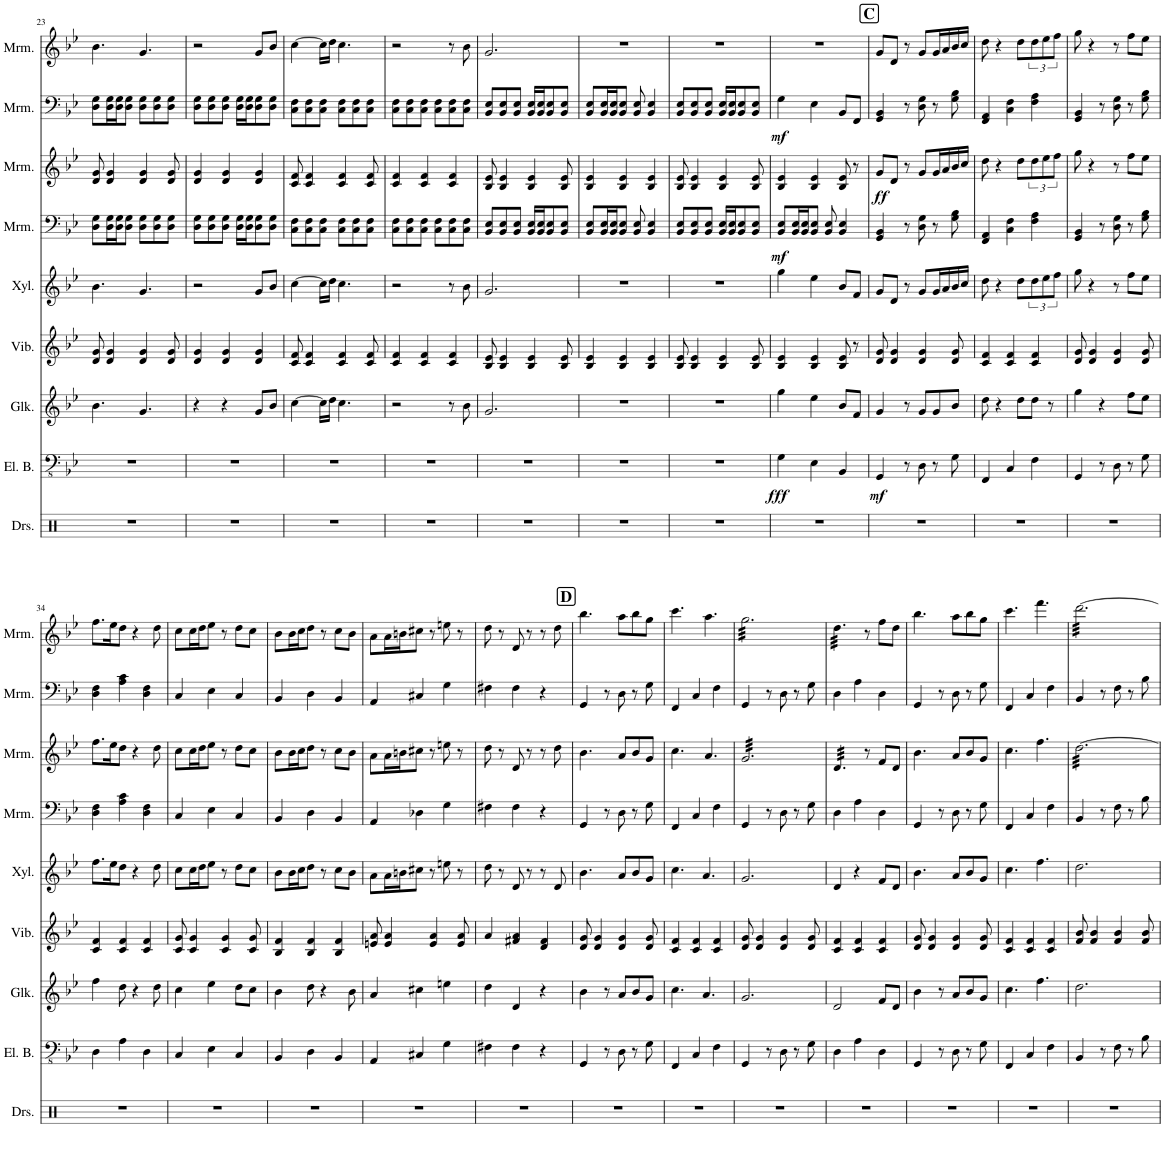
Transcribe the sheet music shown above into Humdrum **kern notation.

**kern	**kern	**dynam	**kern	**kern	**kern	**kern	**dynam	**kern	**dynam	**kern	**dynam	**kern
*part9	*part8	*part8	*part7	*part6	*part5	*part4	*part4	*part3	*part3	*part2	*part2	*part1
*staff9	*staff8	*staff8	*staff7	*staff6	*staff5	*staff4	*staff4	*staff3	*staff3	*staff2	*staff2	*staff1
*I"Drumset	*I"Electric Bass	*	*I"Glockenspiel	*I"Vibraphone	*I"Xylophone	*I"Marimba	*	*I"Marimba	*	*I"Marimba	*	*I"Marimba
*I'Drs.	*I'El. B.	*	*I'Glk.	*I'Vib.	*I'Xyl.	*I'Mrm.	*	*I'Mrm.	*	*I'Mrm.	*	*I'Mrm.
!!LO:PB:g=z
*clefX	*clefFv4	*	*clefG2	*clefG2	*clefG2	*clefF4	*	*clefG2	*	*clefF4	*	*clefG2
*	*	*	*Trd-14c-24	*	*Trd-7c-12	*	*	*	*	*	*	*
*k[]	*k[b-e-]	*	*k[b-e-]	*k[b-e-]	*k[b-e-]	*k[b-e-]	*	*k[b-e-]	*	*k[b-e-]	*	*k[b-e-]
*M6/8	*M6/8	*	*M6/8	*M6/8	*M6/8	*M6/8	*	*M6/8	*	*M6/8	*	*M6/8
=23	=23	=23	=23	=23	=23	=23	=23	=23	=23	=23	=23	=23
2.r	2.r	.	4.b-\	8d/ 8g/	4.b-\	8D\ 8G\L	.	8d/ 8g/	.	8D\ 8G\L	.	4.b-\
.	.	.	.	4d/ 4g/	.	16D\ 16G\L	.	4d/ 4g/	.	16D\ 16G\L	.	.
.	.	.	.	.	.	16D\ 16G\J	.	.	.	16D\ 16G\J	.	.
.	.	.	.	.	.	8D\ 8G\J	.	.	.	8D\ 8G\J	.	.
.	.	.	4.g/	4d/ 4g/	4.g/	8D\ 8G\L	.	4d/ 4g/	.	8D\ 8G\L	.	4.g/
.	.	.	.	.	.	8D\ 8G\	.	.	.	8D\ 8G\	.	.
.	.	.	.	8d/ 8g/	.	8D\ 8G\J	.	8d/ 8g/	.	8D\ 8G\J	.	.
=24	=24	=24	=24	=24	=24	=24	=24	=24	=24	=24	=24	=24
2.r	2.r	.	4r	4d/ 4g/	2r	8D\ 8G\L	.	4d/ 4g/	.	8D\ 8G\L	.	2r
.	.	.	.	.	.	8D\ 8G\	.	.	.	8D\ 8G\	.	.
.	.	.	4r	4d/ 4g/	.	8D\ 8G\J	.	4d/ 4g/	.	8D\ 8G\J	.	.
.	.	.	.	.	.	16D\ 16G\LL	.	.	.	16D\ 16G\LL	.	.
.	.	.	.	.	.	16D\ 16G\J	.	.	.	16D\ 16G\J	.	.
.	.	.	8g/L	4d/ 4g/	8g/L	8D\ 8G\	.	4d/ 4g/	.	8D\ 8G\	.	8g/L
.	.	.	8b-/J	.	8b-/J	8D\ 8G\J	.	.	.	8D\ 8G\J	.	8b-/J
=25	=25	=25	=25	=25	=25	=25	=25	=25	=25	=25	=25	=25
2.r	2.r	.	[4cc\	8c/ 8f/	[4cc\	8C\ 8F\L	.	8c/ 8f/	.	8C\ 8F\L	.	[4cc\
.	.	.	.	4c/ 4f/	.	8C\ 8F\	.	4c/ 4f/	.	8C\ 8F\	.	.
.	.	.	16cc\LL]	.	16cc\LL]	8C\ 8F\J	.	.	.	8C\ 8F\J	.	16cc\LL]
.	.	.	16dd\JJ	.	16dd\JJ	.	.	.	.	.	.	16dd\JJ
.	.	.	4.cc\	4c/ 4f/	4.cc\	8C\ 8F\L	.	4c/ 4f/	.	8C\ 8F\L	.	4.cc\
.	.	.	.	.	.	8C\ 8F\	.	.	.	8C\ 8F\	.	.
.	.	.	.	8c/ 8f/	.	8C\ 8F\J	.	8c/ 8f/	.	8C\ 8F\J	.	.
=26	=26	=26	=26	=26	=26	=26	=26	=26	=26	=26	=26	=26
2.r	2.r	.	2r	4c/ 4f/	2r	8C\ 8F\L	.	4c/ 4f/	.	8C\ 8F\L	.	2r
.	.	.	.	.	.	8C\ 8F\	.	.	.	8C\ 8F\	.	.
.	.	.	.	4c/ 4f/	.	8C\ 8F\J	.	4c/ 4f/	.	8C\ 8F\J	.	.
.	.	.	.	.	.	8C\ 8F\L	.	.	.	8C\ 8F\L	.	.
.	.	.	8r	4c/ 4f/	8r	8C\ 8F\	.	4c/ 4f/	.	8C\ 8F\	.	8r
.	.	.	8b-\	.	8b-\	8C\ 8F\J	.	.	.	8C\ 8F\J	.	8b-\
=27	=27	=27	=27	=27	=27	=27	=27	=27	=27	=27	=27	=27
2.r	2.r	.	2.g/	8B-/ 8e-/	2.g/	8BB-/ 8E-/L	.	8B-/ 8e-/	.	8BB-/ 8E-/L	.	2.g/
.	.	.	.	4B-/ 4e-/	.	8BB-/ 8E-/	.	4B-/ 4e-/	.	8BB-/ 8E-/	.	.
.	.	.	.	.	.	8BB-/ 8E-/J	.	.	.	8BB-/ 8E-/J	.	.
.	.	.	.	4B-/ 4e-/	.	16BB-/ 16E-/LL	.	4B-/ 4e-/	.	16BB-/ 16E-/LL	.	.
.	.	.	.	.	.	16BB-/ 16E-/J	.	.	.	16BB-/ 16E-/J	.	.
.	.	.	.	.	.	8BB-/ 8E-/	.	.	.	8BB-/ 8E-/	.	.
.	.	.	.	8B-/ 8e-/	.	8BB-/ 8E-/J	.	8B-/ 8e-/	.	8BB-/ 8E-/J	.	.
=28	=28	=28	=28	=28	=28	=28	=28	=28	=28	=28	=28	=28
2.r	2.r	.	2.r	4B-/ 4e-/	2.r	8BB-/ 8E-/L	.	4B-/ 4e-/	.	8BB-/ 8E-/L	.	2.r
.	.	.	.	.	.	16BB-/ 16E-/L	.	.	.	16BB-/ 16E-/L	.	.
.	.	.	.	.	.	16BB-/ 16E-/J	.	.	.	16BB-/ 16E-/J	.	.
.	.	.	.	4B-/ 4e-/	.	8BB-/ 8E-/J	.	4B-/ 4e-/	.	8BB-/ 8E-/J	.	.
.	.	.	.	.	.	8BB-/ 8E-/	.	.	.	8BB-/ 8E-/	.	.
.	.	.	.	4B-/ 4e-/	.	4BB-/ 4E-/	.	4B-/ 4e-/	.	4BB-/ 4E-/	.	.
=29	=29	=29	=29	=29	=29	=29	=29	=29	=29	=29	=29	=29
2.r	2.r	.	2.r	8B-/ 8e-/	2.r	8BB-/ 8E-/L	.	8B-/ 8e-/	.	8BB-/ 8E-/L	.	2.r
.	.	.	.	4B-/ 4e-/	.	8BB-/ 8E-/	.	4B-/ 4e-/	.	8BB-/ 8E-/	.	.
.	.	.	.	.	.	8BB-/ 8E-/J	.	.	.	8BB-/ 8E-/J	.	.
.	.	.	.	4B-/ 4e-/	.	16BB-/ 16E-/LL	.	4B-/ 4e-/	.	16BB-/ 16E-/LL	.	.
.	.	.	.	.	.	16BB-/ 16E-/J	.	.	.	16BB-/ 16E-/J	.	.
.	.	.	.	.	.	8BB-/ 8E-/	.	.	.	8BB-/ 8E-/	.	.
.	.	.	.	8B-/ 8e-/	.	8BB-/ 8E-/J	.	8B-/ 8e-/	.	8BB-/ 8E-/J	.	.
=30	=30	=30	=30	=30	=30	=30	=30	=30	=30	=30	=30	=30
!	!	!LO:DY:b	!	!	!	!	!LO:DY:b	!	!	!	!LO:DY:b	!
2.r	4GG\	fff	4gg\	4B-/ 4e-/	4gg\	8BB-/ 8E-/L	mf	4B-/ 4e-/	.	4G\	mf	2.r
.	.	.	.	.	.	16BB-/ 16E-/L	.	.	.	.	.	.
.	.	.	.	.	.	16BB-/ 16E-/J	.	.	.	.	.	.
.	4EE-\	.	4ee-\	4B-/ 4e-/	4ee-\	8BB-/ 8E-/J	.	4B-/ 4e-/	.	4E-\	.	.
.	.	.	.	.	.	8BB-/ 8E-/	.	.	.	.	.	.
.	4BBB-/	.	8b-/L	8B-/ 8e-/	8b-/L	4BB-/ 4E-/	.	8B-/ 8e-/	.	8BB-/L	.	.
.	.	.	8f/J	8r	8f/J	.	.	8r	.	8FF/J	.	.
!!LO:REH:place=s1:a:B:cj:fs=14:t=C
=31	=31	=31	=31	=31	=31	=31	=31	=31	=31	=31	=31	=31
!	!	!LO:DY:b	!	!	!	!	!	!	!LO:DY:b	!	!	!
2.r	4GGG/	mf	4g/	8d/ 8g/	8g/L	4GG/ 4BB-/	.	8g/L	ff	4GG/ 4BB-/	.	8g/L
.	.	.	.	4d/ 4g/	8d/J	.	.	8d/J	.	.	.	8d/J
.	8r	.	8r	.	8r	8r	.	8r	.	8r	.	8r
.	8DD\	.	8g/L	4d/ 4g/	8g/L	8D\ 8G\	.	8g/L	.	8D\ 8G\	.	8g/L
.	8r	.	8g/	.	16g/L	8r	.	16g/L	.	8r	.	16g/L
.	.	.	.	.	16a/	.	.	16a/	.	.	.	16a/
.	8GG\	.	8b-/J	8d/ 8g/	16b-/	8G\ 8B-\	.	16b-/	.	8G\ 8B-\	.	16b-/
.	.	.	.	.	16cc/JJ	.	.	16cc/JJ	.	.	.	16cc/JJ
=32	=32	=32	=32	=32	=32	=32	=32	=32	=32	=32	=32	=32
2.r	4FFF/	.	8dd\	4c/ 4f/	8dd\	4FF/ 4AA/	.	8dd\	.	4FF/ 4AA/	.	8dd\
.	.	.	4r	.	4r	.	.	4r	.	.	.	4r
.	4CC/	.	.	4c/ 4f/	.	4C\ 4F\	.	.	.	4C\ 4F\	.	.
.	.	.	8dd\L	.	8dd\L	.	.	8dd\L	.	.	.	8dd\L
.	4FF\	.	8dd\J	4c/ 4f/	12dd\	4F\ 4A\	.	12dd\	.	4F\ 4A\	.	12dd\
.	.	.	.	.	12ee-\	.	.	12ee-\	.	.	.	12ee-\
.	.	.	8r	.	.	.	.	.	.	.	.	.
.	.	.	.	.	12ff\J	.	.	12ff\J	.	.	.	12ff\J
=33	=33	=33	=33	=33	=33	=33	=33	=33	=33	=33	=33	=33
2.r	4GGG/	.	4gg\	8d/ 8g/	8gg\	4GG/ 4BB-/	.	8gg\	.	4GG/ 4BB-/	.	8gg\
.	.	.	.	4d/ 4g/	4r	.	.	4r	.	.	.	4r
.	8r	.	4r	.	.	8r	.	.	.	8r	.	.
.	8DD\	.	.	4d/ 4g/	8r	8D\ 8G\	.	8r	.	8D\ 8G\	.	8r
.	8r	.	8ff\L	.	8ff\L	8r	.	8ff\L	.	8r	.	8ff\L
.	8GG\	.	8ee-\J	8d/ 8g/	8ee-\J	8G\ 8B-\	.	8ee-\J	.	8G\ 8B-\	.	8ee-\J
!!LO:LB:g=z
=34	=34	=34	=34	=34	=34	=34	=34	=34	=34	=34	=34	=34
2.r	4DD\	.	4ff\	4c/ 4f/	8.ff\L	4D\ 4F\	.	8.ff\L	.	4D\ 4F\	.	8.ff\L
.	.	.	.	.	16ee-\K	.	.	16ee-\K	.	.	.	16ee-\K
.	4AA\	.	8dd\	4c/ 4f/	8dd\J	4A\ 4c\	.	8dd\J	.	4A\ 4c\	.	8dd\J
.	.	.	4r	.	4r	.	.	4r	.	.	.	4r
.	4DD\	.	.	4c/ 4f/	.	4D\ 4F\	.	.	.	4D\ 4F\	.	.
.	.	.	8dd\	.	8dd\	.	.	8dd\	.	.	.	8dd\
=35	=35	=35	=35	=35	=35	=35	=35	=35	=35	=35	=35	=35
2.r	4CC/	.	4cc\	8c/ 8g/	8cc\L	4C/	.	8cc\L	.	4C/	.	8cc\L
.	.	.	.	4c/ 4g/	16cc\L	.	.	16cc\L	.	.	.	16cc\L
.	.	.	.	.	16dd\J	.	.	16dd\J	.	.	.	16dd\J
.	4EE-\	.	4ee-\	.	8ee-\J	4E-\	.	8ee-\J	.	4E-\	.	8ee-\J
.	.	.	.	4c/ 4g/	8r	.	.	8r	.	.	.	8r
.	4CC/	.	8dd\L	.	8dd\L	4C/	.	8dd\L	.	4C/	.	8dd\L
.	.	.	8cc\J	8c/ 8g/	8cc\J	.	.	8cc\J	.	.	.	8cc\J
=36	=36	=36	=36	=36	=36	=36	=36	=36	=36	=36	=36	=36
2.r	4BBB-/	.	4b-\	4B-/ 4f/	8b-\L	4BB-/	.	8b-\L	.	4BB-/	.	8b-\L
.	.	.	.	.	16b-\L	.	.	16b-\L	.	.	.	16b-\L
.	.	.	.	.	16cc\J	.	.	16cc\J	.	.	.	16cc\J
.	4DD\	.	8dd\	4B-/ 4f/	8dd\J	4D\	.	8dd\J	.	4D\	.	8dd\J
.	.	.	4r	.	8r	.	.	8r	.	.	.	8r
.	4BBB-/	.	.	4B-/ 4f/	8cc\L	4BB-/	.	8cc\L	.	4BB-/	.	8cc\L
.	.	.	8b-\	.	8b-\J	.	.	8b-\J	.	.	.	8b-\J
=37	=37	=37	=37	=37	=37	=37	=37	=37	=37	=37	=37	=37
2.r	4AAA/	.	4a/	8en/ 8a/	8a\L	4AA/	.	8a\L	.	4AA/	.	8a\L
.	.	.	.	4e/ 4a/	16a\L	.	.	16a\L	.	.	.	16a\L
.	.	.	.	.	16bn\J	.	.	16bn\J	.	.	.	16bn\J
.	4CC#X/	.	4cc#X\	.	8cc#X\J	4D-X\	.	8cc#X\J	.	4C#X/	.	8cc#X\J
.	.	.	.	4e/ 4a/	8r	.	.	8r	.	.	.	8r
.	4GG\	.	4een\	.	8een\	4G\	.	8een\	.	4G\	.	8een\
.	.	.	.	8e/ 8a/	8r	.	.	8r	.	.	.	8r
=38	=38	=38	=38	=38	=38	=38	=38	=38	=38	=38	=38	=38
2.r	4FF#X\	.	4dd\	4a/	8dd\	4F#X\	.	8dd\	.	4F#X\	.	8dd\
.	.	.	.	.	8r	.	.	8r	.	.	.	8r
.	4FF#\	.	4d/	4f#X/ 4a/	8d/	4F#\	.	8d/	.	4F#\	.	8d/
.	.	.	.	.	8r	.	.	8r	.	.	.	8r
.	4r	.	4r	4d/ 4f#/	8r	4r	.	8r	.	4r	.	8r
.	.	.	.	.	8d/	.	.	8dd\	.	.	.	8dd\
!!LO:REH:place=s1:a:B:cj:fs=14:t=D
=39	=39	=39	=39	=39	=39	=39	=39	=39	=39	=39	=39	=39
2.r	4GGG/	.	4b-\	8d/ 8g/	4.b-\	4GG/	.	4.b-\	.	4GG/	.	4.bb-\
.	.	.	.	4d/ 4g/	.	.	.	.	.	.	.	.
.	8r	.	8r	.	.	8r	.	.	.	8r	.	.
.	8DD\	.	8a/L	4d/ 4g/	8a/L	8D\	.	8a/L	.	8D\	.	8aa\L
.	8r	.	8b-/	.	8b-/	8r	.	8b-/	.	8r	.	8bb-\
.	8GG\	.	8g/J	8d/ 8g/	8g/J	8G\	.	8g/J	.	8G\	.	8gg\J
=40	=40	=40	=40	=40	=40	=40	=40	=40	=40	=40	=40	=40
2.r	4FFF/	.	4.cc\	4c/ 4f/	4.cc\	4FF/	.	4.cc\	.	4FF/	.	4.ccc\
.	4CC/	.	.	4c/ 4f/	.	4C/	.	.	.	4C/	.	.
.	.	.	4.a/	.	4.a/	.	.	4.a/	.	.	.	4.aa\
.	4FF\	.	.	4c/ 4f/	.	4F\	.	.	.	4F\	.	.
=41	=41	=41	=41	=41	=41	=41	=41	=41	=41	=41	=41	=41
*	*	*	*	*	*	*	*	*tremolo	*	*	*	*
*	*	*	*	*	*	*	*	*	*	*	*	*tremolo
2.r	4GGG/	.	2.g/	8d/ 8g/	2.g/	4GG/	.	32g/LLL	.	4GG/	.	32gg\LLL
.	.	.	.	.	.	.	.	32g/	.	.	.	32gg\
.	.	.	.	.	.	.	.	32g/	.	.	.	32gg\
.	.	.	.	.	.	.	.	32g/	.	.	.	32gg\
.	.	.	.	4d/ 4g/	.	.	.	32g/	.	.	.	32gg\
.	.	.	.	.	.	.	.	32g/	.	.	.	32gg\
.	.	.	.	.	.	.	.	32g/	.	.	.	32gg\
.	.	.	.	.	.	.	.	32g/	.	.	.	32gg\
.	8r	.	.	.	.	8r	.	32g/	.	8r	.	32gg\
.	.	.	.	.	.	.	.	32g/	.	.	.	32gg\
.	.	.	.	.	.	.	.	32g/	.	.	.	32gg\
.	.	.	.	.	.	.	.	32g/	.	.	.	32gg\
.	8DD\	.	.	4d/ 4g/	.	8D\	.	32g/	.	8D\	.	32gg\
.	.	.	.	.	.	.	.	32g/	.	.	.	32gg\
.	.	.	.	.	.	.	.	32g/	.	.	.	32gg\
.	.	.	.	.	.	.	.	32g/	.	.	.	32gg\
.	8r	.	.	.	.	8r	.	32g/	.	8r	.	32gg\
.	.	.	.	.	.	.	.	32g/	.	.	.	32gg\
.	.	.	.	.	.	.	.	32g/	.	.	.	32gg\
.	.	.	.	.	.	.	.	32g/	.	.	.	32gg\
.	8GG\	.	.	8d/ 8g/	.	8G\	.	32g/	.	8G\	.	32gg\
.	.	.	.	.	.	.	.	32g/	.	.	.	32gg\
.	.	.	.	.	.	.	.	32g/	.	.	.	32gg\
.	.	.	.	.	.	.	.	32g/JJJ	.	.	.	32gg\JJJ
=42	=42	=42	=42	=42	=42	=42	=42	=42	=42	=42	=42	=42
2.r	4DD\	.	2d/	4c/ 4f/	4d/	4D\	.	32d/LLL	.	4D\	.	32dd\LLL
.	.	.	.	.	.	.	.	32d/	.	.	.	32dd\
.	.	.	.	.	.	.	.	32d/	.	.	.	32dd\
.	.	.	.	.	.	.	.	32d/	.	.	.	32dd\
.	.	.	.	.	.	.	.	32d/	.	.	.	32dd\
.	.	.	.	.	.	.	.	32d/	.	.	.	32dd\
.	.	.	.	.	.	.	.	32d/	.	.	.	32dd\
.	.	.	.	.	.	.	.	32d/	.	.	.	32dd\
.	4AA\	.	.	4c/ 4f/	4r	4A\	.	32d/	.	4A\	.	32dd\
.	.	.	.	.	.	.	.	32d/	.	.	.	32dd\
.	.	.	.	.	.	.	.	32d/	.	.	.	32dd\
.	.	.	.	.	.	.	.	32d/JJJ	.	.	.	32dd\JJJ
*	*	*	*	*	*	*	*	*	*	*	*	*Xtremolo
*	*	*	*	*	*	*	*	*Xtremolo	*	*	*	*
.	.	.	.	.	.	.	.	8r	.	.	.	8r
.	4DD\	.	8f/L	4c/ 4f/	8f/L	4D\	.	8f/L	.	4D\	.	8ff\L
.	.	.	8d/J	.	8d/J	.	.	8d/J	.	.	.	8dd\J
=43	=43	=43	=43	=43	=43	=43	=43	=43	=43	=43	=43	=43
2.r	4GGG/	.	4b-\	8d/ 8g/	4.b-\	4GG/	.	4.b-\	.	4GG/	.	4.bb-\
.	.	.	.	4d/ 4g/	.	.	.	.	.	.	.	.
.	8r	.	8r	.	.	8r	.	.	.	8r	.	.
.	8DD\	.	8a/L	4d/ 4g/	8a/L	8D\	.	8a/L	.	8D\	.	8aa\L
.	8r	.	8b-/	.	8b-/	8r	.	8b-/	.	8r	.	8bb-\
.	8GG\	.	8g/J	8d/ 8g/	8g/J	8G\	.	8g/J	.	8G\	.	8gg\J
=44	=44	=44	=44	=44	=44	=44	=44	=44	=44	=44	=44	=44
2.r	4FFF/	.	4.cc\	4c/ 4f/	4.cc\	4FF/	.	4.cc\	.	4FF/	.	4.ccc\
.	4CC/	.	.	4c/ 4f/	.	4C/	.	.	.	4C/	.	.
.	.	.	4.ff\	.	4.ff\	.	.	4.ff\	.	.	.	4.fff\
.	4FF\	.	.	4c/ 4f/	.	4F\	.	.	.	4F\	.	.
=45	=45	=45	=45	=45	=45	=45	=45	=45	=45	=45	=45	=45
*	*	*	*	*	*	*	*	*tremolo	*	*	*	*
*	*	*	*	*	*	*	*	*	*	*	*	*tremolo
2.r	4BBB-/	.	2.dd\	8f/ 8b-/	2.dd\	4BB-/	.	[32dd\LLL	.	4BB-/	.	[32ddd\LLL
.	.	.	.	.	.	.	.	32dd\	.	.	.	32ddd\
.	.	.	.	.	.	.	.	32dd\	.	.	.	32ddd\
.	.	.	.	.	.	.	.	32dd\	.	.	.	32ddd\
.	.	.	.	4f/ 4b-/	.	.	.	32dd\	.	.	.	32ddd\
.	.	.	.	.	.	.	.	32dd\	.	.	.	32ddd\
.	.	.	.	.	.	.	.	32dd\	.	.	.	32ddd\
.	.	.	.	.	.	.	.	32dd\	.	.	.	32ddd\
.	8r	.	.	.	.	8r	.	32dd\	.	8r	.	32ddd\
.	.	.	.	.	.	.	.	32dd\	.	.	.	32ddd\
.	.	.	.	.	.	.	.	32dd\	.	.	.	32ddd\
.	.	.	.	.	.	.	.	32dd\	.	.	.	32ddd\
.	8FF\	.	.	4f/ 4b-/	.	8F\	.	32dd\	.	8F\	.	32ddd\
.	.	.	.	.	.	.	.	32dd\	.	.	.	32ddd\
.	.	.	.	.	.	.	.	32dd\	.	.	.	32ddd\
.	.	.	.	.	.	.	.	32dd\	.	.	.	32ddd\
.	8r	.	.	.	.	8r	.	32dd\	.	8r	.	32ddd\
.	.	.	.	.	.	.	.	32dd\	.	.	.	32ddd\
.	.	.	.	.	.	.	.	32dd\	.	.	.	32ddd\
.	.	.	.	.	.	.	.	32dd\	.	.	.	32ddd\
.	8BB-\	.	.	8f/ 8b-/	.	8B-\	.	32dd\	.	8B-\	.	32ddd\
.	.	.	.	.	.	.	.	32dd\	.	.	.	32ddd\
.	.	.	.	.	.	.	.	32dd\	.	.	.	32ddd\
.	.	.	.	.	.	.	.	32dd\JJJ	.	.	.	32ddd\JJJ
*	*	*	*	*	*	*	*	*	*	*	*	*Xtremolo
*	*	*	*	*	*	*	*	*Xtremolo	*	*	*	*
=	=	=	=	=	=	=	=	=	=	=	=	=
*-	*-	*-	*-	*-	*-	*-	*-	*-	*-	*-	*-	*-
